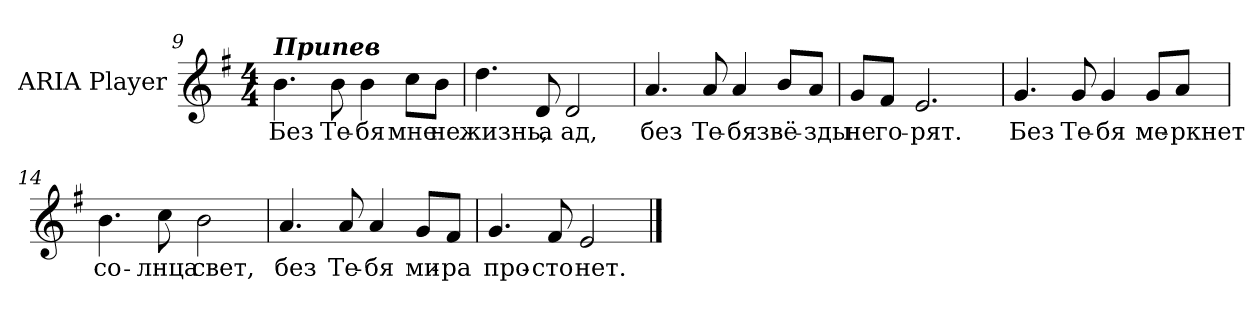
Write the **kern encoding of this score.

**kern	**text
*part1	*part1
*staff1	*staff1
*I"ARIA Player	*
!!LO:LB:g=z
*clefG2	*
*k[f#]	*
*e:	*
*M4/4	*
=9	=9
!LO:TX:a:Bi:t=Припев	!
!	!LO:LY:b:color=#000000
4.bi\	Без
!	!LO:LY:b:color=#000000
8bi\	Те-
!	!LO:LY:b:color=#000000
4bi\	-бя
!	!LO:LY:b:color=#000000
8cci\L	мне
!	!LO:LY:b:color=#000000
8bi\J	не
=10	=10
!	!LO:LY:b:color=#000000
4.ddi\	жизнь,
!	!LO:LY:b:color=#000000
8di/	а
!	!LO:LY:b:color=#000000
2di/	ад,
=11	=11
!	!LO:LY:b:color=#000000
4.ai/	без
!	!LO:LY:b:color=#000000
8ai/	Те-
!	!LO:LY:b:color=#000000
4ai/	-бя
!	!LO:LY:b:color=#000000
8bi/L	звё-
!	!LO:LY:b:color=#000000
8ai/J	-зды
=12	=12
!	!LO:LY:b:color=#000000
8gi/L	не
!	!LO:LY:b:color=#000000
8f#i/J	го-
!	!LO:LY:b:color=#000000
2.ei/	-рят.
!!LO:LB:g=z
=13	=13
!	!LO:LY:b:color=#000000
4.gi/	Без
!	!LO:LY:b:color=#000000
8gi/	Те-
!	!LO:LY:b:color=#000000
4gi/	-бя
!	!LO:LY:b:color=#000000
8gi/L	ме-
!	!LO:LY:b:color=#000000
8ai/J	-ркнет
=14	=14
!	!LO:LY:b:color=#000000
4.bi\	со-
!	!LO:LY:b:color=#000000
8cci\	-лнца
!	!LO:LY:b:color=#000000
2bi\	свет,
=15	=15
!	!LO:LY:b:color=#000000
4.ai/	без
!	!LO:LY:b:color=#000000
8ai/	Те-
!	!LO:LY:b:color=#000000
4ai/	-бя
!	!LO:LY:b:color=#000000
8gi/L	ми-
!	!LO:LY:b:color=#000000
8f#i/J	-ра
=16	=16
!	!LO:LY:b:color=#000000
4.gi/	про-
!	!LO:LY:b:color=#000000
8f#i/	-сто
!	!LO:LY:b:color=#000000
2ei/	нет.
==	==
*-	*-
